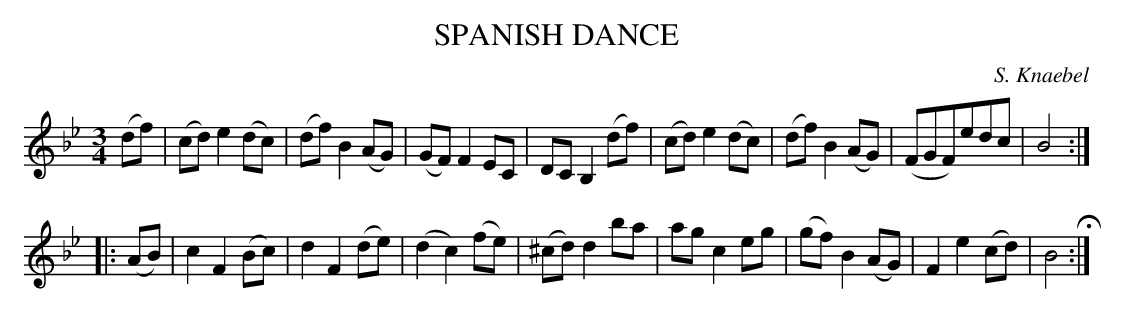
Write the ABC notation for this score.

X:1
T: SPANISH DANCE
C: S. Knaebel
M: 3/4
L: 1/8
K: Bb
(df) |\
(cd)e2(dc) | (df)B2(AG) | (GF)F2EC | DCB,2(df) |\
(cd)e2(dc) | (df)B2(AG) | (FGF)edc | B4 :|
|: (AB) |\
c2F2(Bc) | d2F2(de) | (d2c2)(fe) | (^cd)d2ba |\
agc2eg | (gf)B2(AG) | F2e2(cd) | B4 H:|
